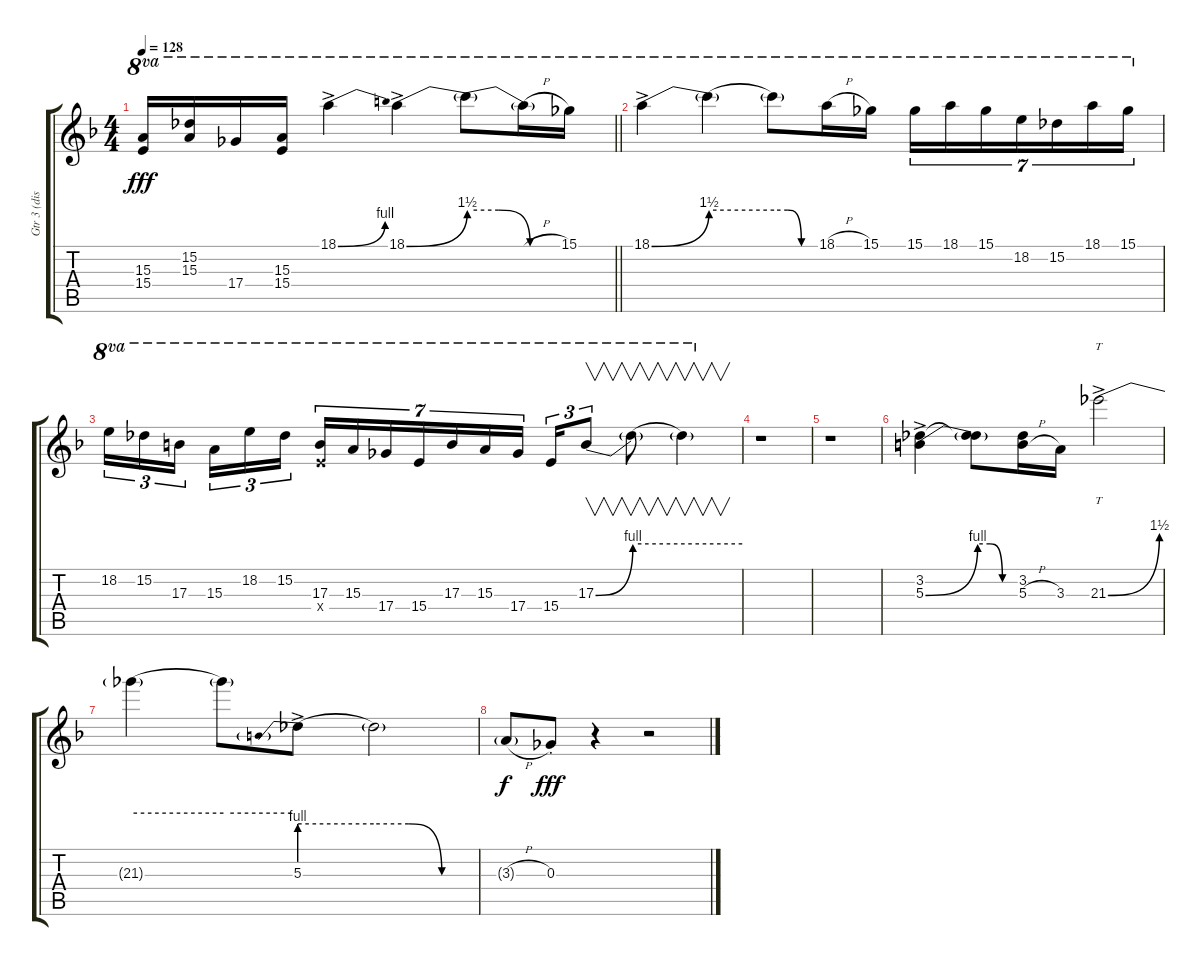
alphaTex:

\track ("Gtr 3 (dist.)" "Gtr 3 (dis") {instrument overdrivenguitar}
\staff {score tabs}
\tuning (Eb4 Bb3 Gb3 Db3 Ab2 Eb2) {hide}
\ts (4 4)
\tempo 128
\clef g2
\barLineRight lightlight
\ks f
(15.3 15.4).16{ot 8va dy fff} (15.2 15.3).16{ot 8va} 17.4.16{ot 8va} (15.3 15.4).16{ot 8va} 18.1{be (bend 0 0 60 4) ac}.4{ot 8va} 18.1{be (bend 0 0 60 6) ac}.4{ot 8va} 18.1{be (custom 0 6 20 6 40 0 60 0) t}.8{ot 8va} 18.1{h t}.16{ot 8va} 15.1.16{ot 8va} |
18.1{be (bend 0 0 60 6) ac}.4{ot 8va} 18.1{be (hold 0 6 60 6) t}.4{ot 8va} 18.1{be (custom 0 6 20 6 40 0 60 0) t}.8{ot 8va} 18.1{h}.16{ot 8va} 15.1.16{ot 8va} 15.1.16{tu (7 4) ot 8va} 18.1.16{tu (7 4) ot 8va} 15.1.16{tu (7 4) ot 8va} 18.2.16{tu (7 4) ot 8va} 15.2.16{tu (7 4) ot 8va} 18.1.16{tu (7 4) ot 8va} 15.1.16{tu (7 4) ot 8va} |
18.2.16{tu (3 2) ot 8va} 15.2.16{tu (3 2) ot 8va} 17.3.16{tu (3 2) ot 8va beam splitsecondary} 15.3.16{tu (3 2) ot 8va} 18.2.16{tu (3 2) ot 8va} 15.2.16{tu (3 2) ot 8va} (17.3 15.4{x}).16{tu (7 4) ot 8va} 15.3.16{tu (7 4) ot 8va} 17.4.16{tu (7 4) ot 8va} 15.4.16{tu (7 4) ot 8va} 17.3.16{tu (7 4) ot 8va} 15.3.16{tu (7 4) ot 8va} 17.4.16{tu (7 4) ot 8va} 15.4.16{tu (3 2) ot 8va} 17.3{be (bend 0 0 60 4)}.8{v tu (3 2) ot 8va} 17.3{be (hold 0 4 60 4) t}.8{v ot 8va} 17.3{t}.4{v ot 8va} |
r.1 |
r.1 |
(3.2{ac} 5.3{be (bend 0 0 60 4) ac}).4 (3.2{t} 5.3{be (custom 0 4 20 4 40 0 60 0) t}).8 (3.2 5.3{h}).16 3.3.16 21.3{be (bend 0 0 60 6) ac}.2{tt} |
21.3{be (hold 0 6 60 6) t}.4 21.3{be (hold 0 6 60 6) t}.8 5.3{be (prebend 0 4 60 4) ac}.8 5.3{be (custom 0 4 20 4 40 0 60 0) t}.2 |
3.3{h g}.8{dy f} 0.3{st}.8{dy fff} r.4 r.2
